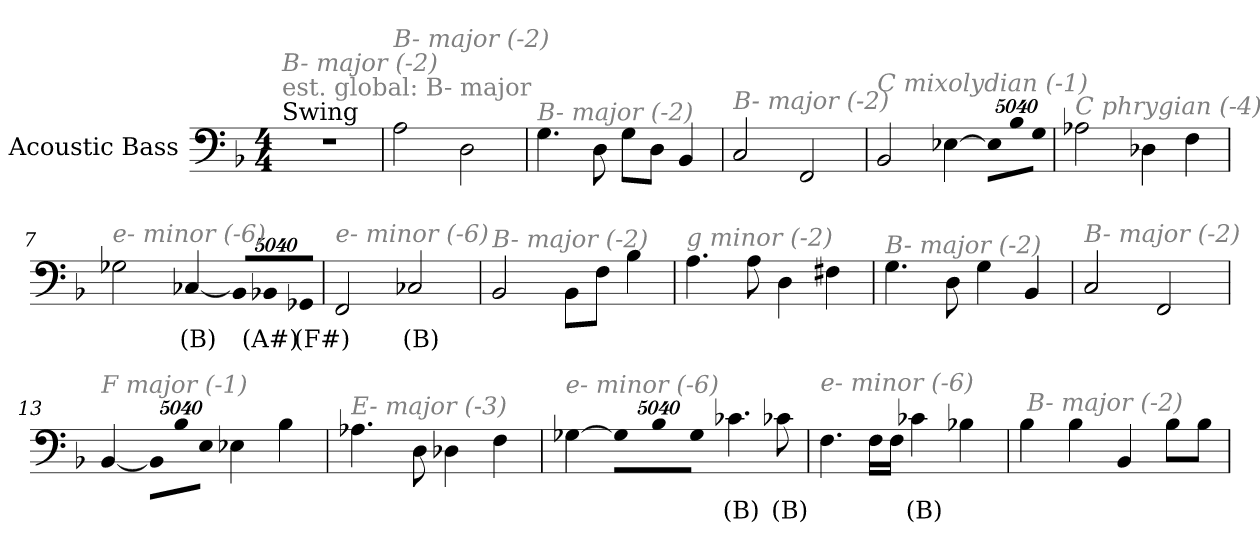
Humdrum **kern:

**kern	**text
*part1	*part1
*staff1	*staff1
*I"Acoustic Bass	*
*clefF4	*
*ITrd7c12	*
*k[b-]	*
*F:	*
*M4/4	*
*MM100	*
=1	=1
!LO:TX:a:t=Swing	!
!LO:TX:a:color=#808080:t=est. global&colon; B- major	!
!LO:TX:i:color=#808080:t=B- major (-2)	!
1r	.
=2	=2
!LO:TX:i:color=#808080:t=B- major (-2)	!
2AA	.
2DD	.
=3	=3
!LO:TX:i:color=#808080:t=B- major (-2)	!
4.GG	.
8DD	.
8GGL	.
8DDJ	.
4BBB-	.
=4	=4
!LO:TX:i:color=#808080:t=B- major (-2)	!
2CC	.
2FFF	.
=5	=5
!LO:TX:i:color=#808080:t=C mixolydian (-1)	!
2BBB-	.
[4EE-X	.
!LO:N:vis=8	!
40320%3347EE-L]	.
!LO:N:vis=8	!
40320%3347BB-	.
!LO:N:vis=8	!
40320%3347GGJ	.
=6	=6
!LO:TX:i:color=#808080:t=C phrygian (-4)	!
2AA-X	.
4DD-X	.
4FF	.
=7	=7
!LO:TX:i:color=#808080:t=e- minor (-6)	!
2GG-X	.
[4CC-Xi	(B)
!LO:N:vis=8	!
40320%3347BBBL]	.
!LO:N:vis=8	!
40320%3347BBB-Xi	(A#)
!LO:N:vis=8	!
40320%3347GGG-XiJ	(F#)
=8	=8
!LO:TX:i:color=#808080:t=e- minor (-6)	!
2FFF	.
2CC-Xi	(B)
=9	=9
!LO:TX:i:color=#808080:t=B- major (-2)	!
2BBB-	.
8BBB-L	.
8FFJ	.
4BB-	.
=10	=10
!LO:TX:i:color=#808080:t=g minor (-2)	!
4.AA	.
8AA	.
4DD	.
4FF#X	.
=11	=11
!LO:TX:i:color=#808080:t=B- major (-2)	!
4.GG	.
8DD	.
4GG	.
4BBB-	.
=12	=12
!LO:TX:i:color=#808080:t=B- major (-2)	!
2CC	.
2FFF	.
=13	=13
!LO:TX:i:color=#808080:t=F major (-1)	!
[4BBB-	.
!LO:N:vis=8	!
40320%3347BBB-L]	.
!LO:N:vis=8	!
40320%3347BB-	.
!LO:N:vis=8	!
40320%3347EEJ	.
4EE-X	.
4BB-	.
=14	=14
!LO:TX:i:color=#808080:t=E- major (-3)	!
4.AA-X	.
8DD	.
4DD-X	.
4FF	.
=15	=15
!LO:TX:i:color=#808080:t=e- minor (-6)	!
[4GG-X	.
!LO:N:vis=8	!
40320%3347GG-L]	.
!LO:N:vis=8	!
40320%3347BB-	.
!LO:N:vis=8	!
40320%3347GG-J	.
4.C-Xi	(B)
8C-Xi	(B)
=16	=16
!LO:TX:i:color=#808080:t=e- minor (-6)	!
4.FF	.
16FFL	.
16FFJ	.
4C-Xi	(B)
4BB-X	.
=17	=17
!LO:TX:i:color=#808080:t=B- major (-2)	!
4BB-	.
4BB-	.
4BBB-	.
8BB-L	.
8BB-J	.
=	=
*-	*-
